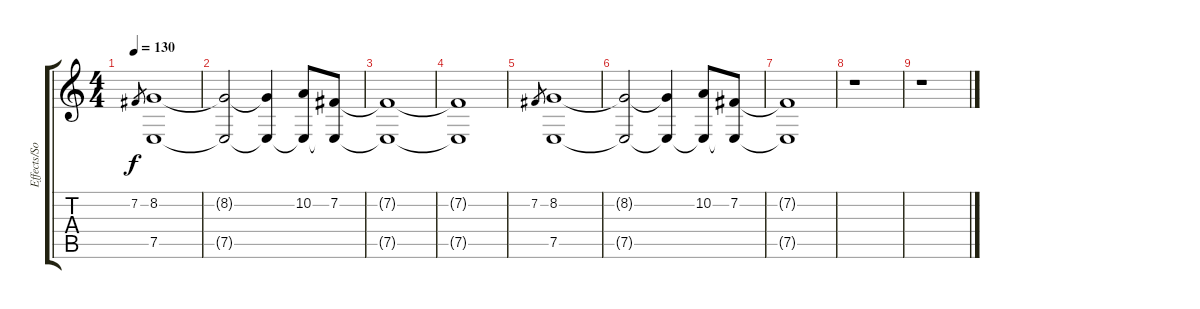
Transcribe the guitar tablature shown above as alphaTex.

\track ("Effects/Sounds" "Effects/So") {instrument choiraahs}
\staff {score tabs}
\tuning (E4 B3 G3 D3 A2 E2) {hide}
\ts (4 4)
\tempo 130
\clef g2
\ks c
7.2.8{gr dy f} (8.2 7.5).1 |
(8.2{t} 7.5{t}).2 (8.2{t} 7.5{t}).4 (10.2 7.5{t}).8 (7.2 7.5{t}).8 |
(7.2{t} 7.5{t}).1 |
(7.2{t} 7.5{t}).1 |
7.2.8{gr} (8.2 7.5).1 |
(8.2{t} 7.5{t}).2 (8.2{t} 7.5{t}).4 (10.2 7.5{t}).8 (7.2 7.5{t}).8 |
(7.2{t} 7.5{t}).1 |
r.1 |
r.1
